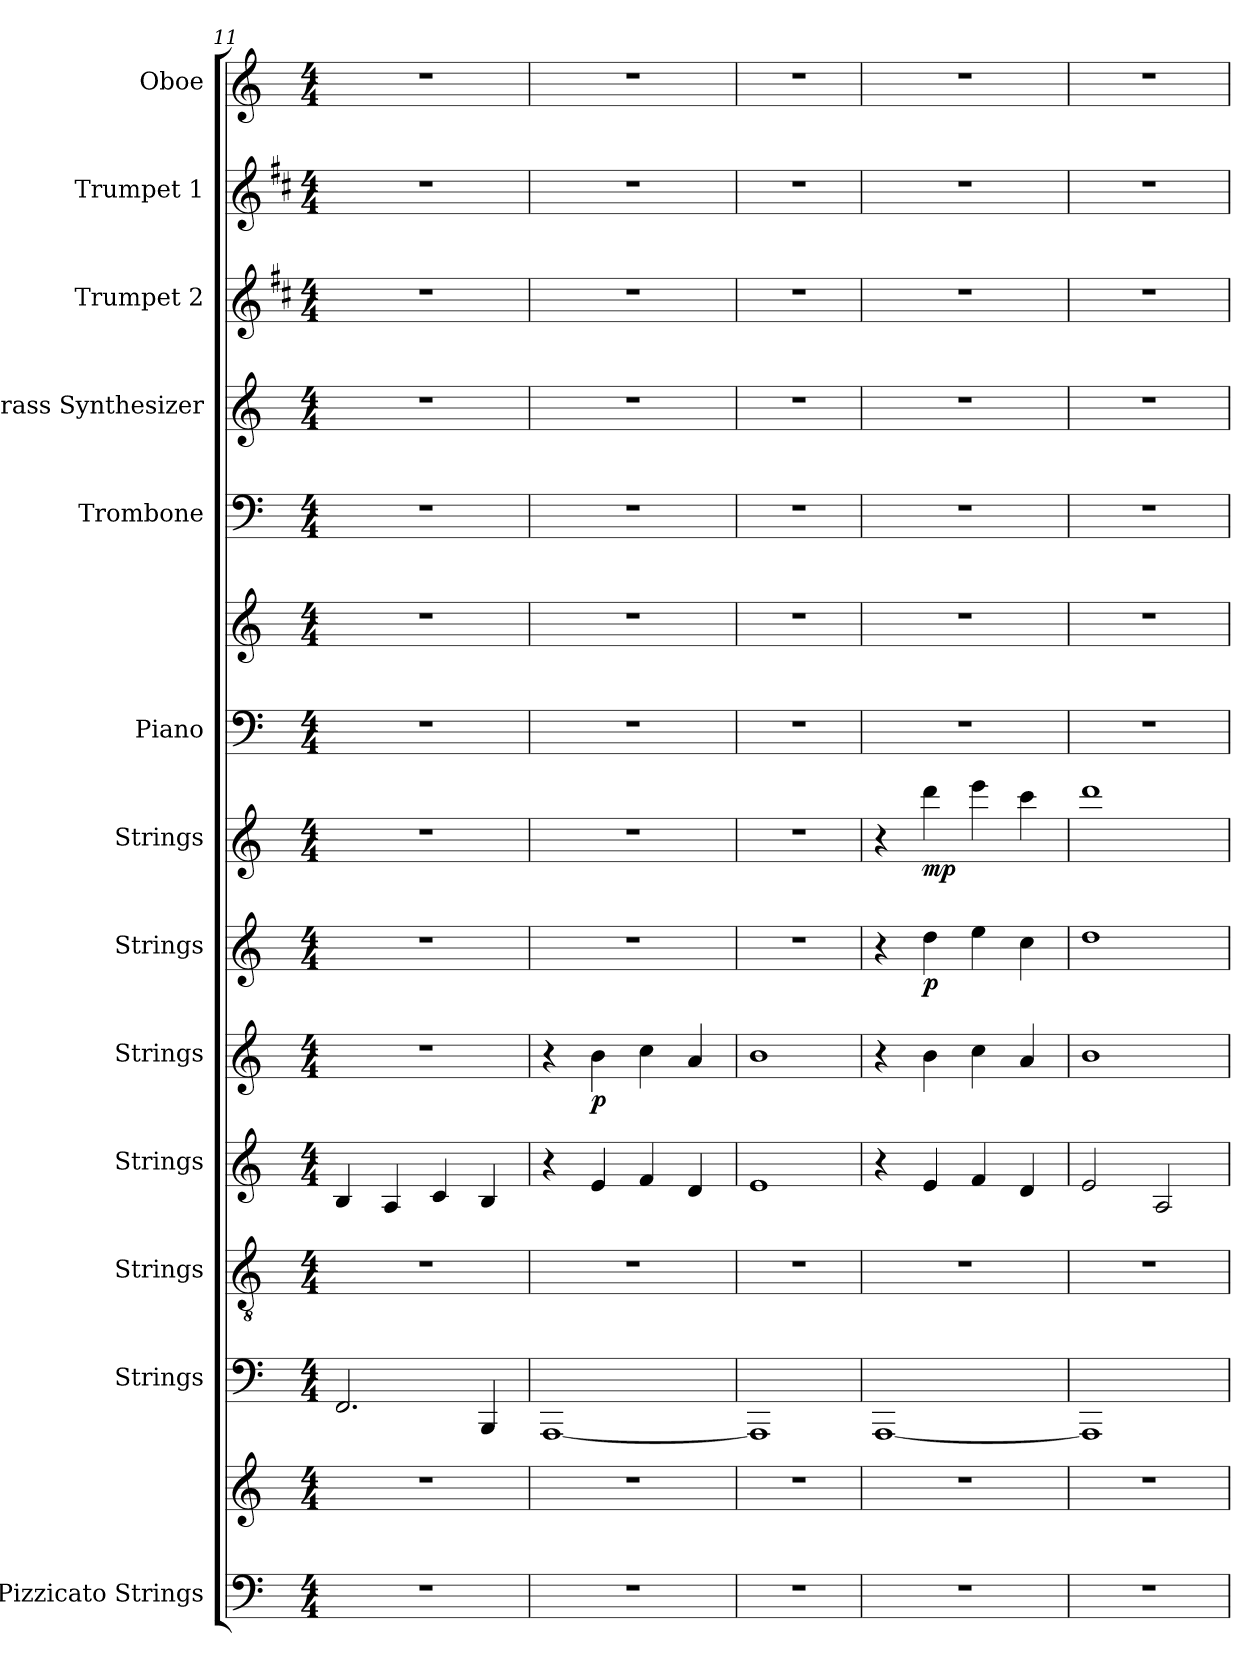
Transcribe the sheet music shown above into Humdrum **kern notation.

**kern	**kern	**kern	**kern	**kern	**kern	**dynam	**kern	**dynam	**kern	**dynam	**kern	**kern	**kern	**kern	**kern	**kern	**kern
*part13	*part13	*part12	*part11	*part10	*part9	*part9	*part8	*part8	*part7	*part7	*part6	*part6	*part5	*part4	*part3	*part2	*part1
*staff15	*staff14	*staff13	*staff12	*staff11	*staff10	*staff10	*staff9	*staff9	*staff8	*staff8	*staff7	*staff6	*staff5	*staff4	*staff3	*staff2	*staff1
*I"Pizzicato Strings	*	*I"Strings	*I"Strings	*I"Strings	*I"Strings	*	*I"Strings	*	*I"Strings	*	*I"Piano	*	*I"Trombone	*I"Brass Synthesizer	*I"Trumpet 2	*I"Trumpet 1	*I"Oboe
*I'Pizz. Str.	*	*I'St.	*I'St.	*I'St.	*I'St.	*	*I'St.	*	*I'St.	*	*I'Pno.	*	*I'Tbn.	*I'Synth.	*I'Tpt. 2	*I'Tpt. 1	*I'Ob.
*clefF4	*clefG2	*clefF4	*clefGv2	*clefG2	*clefG2	*	*clefG2	*	*clefG2	*	*clefF4	*clefG2	*clefF4	*clefG2	*clefG2	*clefG2	*clefG2
*	*	*	*	*	*	*	*	*	*	*	*	*	*	*	*ITrd1c2	*ITrd1c2	*
*k[]	*k[]	*k[]	*k[]	*k[]	*k[]	*	*k[]	*	*k[]	*	*k[]	*k[]	*k[]	*k[]	*k[]	*k[]	*k[]
*M4/4	*M4/4	*M4/4	*M4/4	*M4/4	*M4/4	*	*M4/4	*	*M4/4	*	*M4/4	*M4/4	*M4/4	*M4/4	*M4/4	*M4/4	*M4/4
=11	=11	=11	=11	=11	=11	=11	=11	=11	=11	=11	=11	=11	=11	=11	=11	=11	=11
1r	1r	2.FF/	1r	4B/	1r	.	1r	.	1r	.	1r	1r	1r	1r	1r	1r	1r
.	.	.	.	4A/	.	.	.	.	.	.	.	.	.	.	.	.	.
.	.	.	.	4c/	.	.	.	.	.	.	.	.	.	.	.	.	.
.	.	4BBB/	.	4B/	.	.	.	.	.	.	.	.	.	.	.	.	.
!!LO:LB:g=z
=12	=12	=12	=12	=12	=12	=12	=12	=12	=12	=12	=12	=12	=12	=12	=12	=12	=12
1r	1r	[1AAA	1r	4r	4r	.	1r	.	1r	.	1r	1r	1r	1r	1r	1r	1r
!	!	!	!	!	!	!LO:DY:b	!	!	!	!	!	!	!	!	!	!	!
.	.	.	.	4e/	4b\	p	.	.	.	.	.	.	.	.	.	.	.
.	.	.	.	4f/	4cc\	.	.	.	.	.	.	.	.	.	.	.	.
.	.	.	.	4d/	4a/	.	.	.	.	.	.	.	.	.	.	.	.
=13	=13	=13	=13	=13	=13	=13	=13	=13	=13	=13	=13	=13	=13	=13	=13	=13	=13
1r	1r	1AAA]	1r	1e	1b	.	1r	.	1r	.	1r	1r	1r	1r	1r	1r	1r
=14	=14	=14	=14	=14	=14	=14	=14	=14	=14	=14	=14	=14	=14	=14	=14	=14	=14
1r	1r	[1AAA	1r	4r	4r	.	4r	.	4r	.	1r	1r	1r	1r	1r	1r	1r
!	!	!	!	!	!	!	!	!LO:DY:b	!	!LO:DY:b	!	!	!	!	!	!	!
.	.	.	.	4e/	4b\	.	4dd\	p	4ddd\	mp	.	.	.	.	.	.	.
.	.	.	.	4f/	4cc\	.	4ee\	.	4eee\	.	.	.	.	.	.	.	.
.	.	.	.	4d/	4a/	.	4cc\	.	4ccc\	.	.	.	.	.	.	.	.
=15	=15	=15	=15	=15	=15	=15	=15	=15	=15	=15	=15	=15	=15	=15	=15	=15	=15
1r	1r	1AAA]	1r	2e/	1b	.	1dd	.	1ddd	.	1r	1r	1r	1r	1r	1r	1r
.	.	.	.	2A/	.	.	.	.	.	.	.	.	.	.	.	.	.
=	=	=	=	=	=	=	=	=	=	=	=	=	=	=	=	=	=
*-	*-	*-	*-	*-	*-	*-	*-	*-	*-	*-	*-	*-	*-	*-	*-	*-	*-
